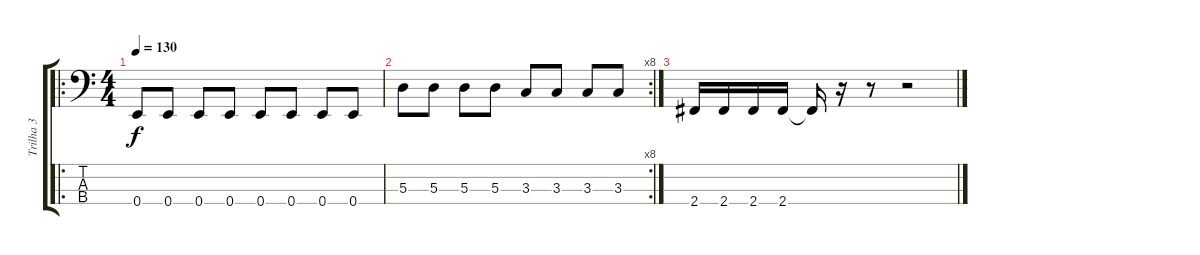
\track ("Trilha 3" "Trilha 3") {instrument electricbasspick}
\staff {score tabs}
\tuning (G2 D2 A1 E1) {hide}
\ro
\ts (4 4)
\tempo 130
\clef f4
\ks c
0.4.8{dy f} 0.4.8 0.4.8 0.4.8 0.4.8 0.4.8 0.4.8 0.4.8 |
\rc 8
5.3.8 5.3.8 5.3.8 5.3.8 3.3.8 3.3.8 3.3.8 3.3.8 |
2.4.16 2.4.16 2.4.16 2.4.16 2.4{t}.16 r.16 r.8 r.2
